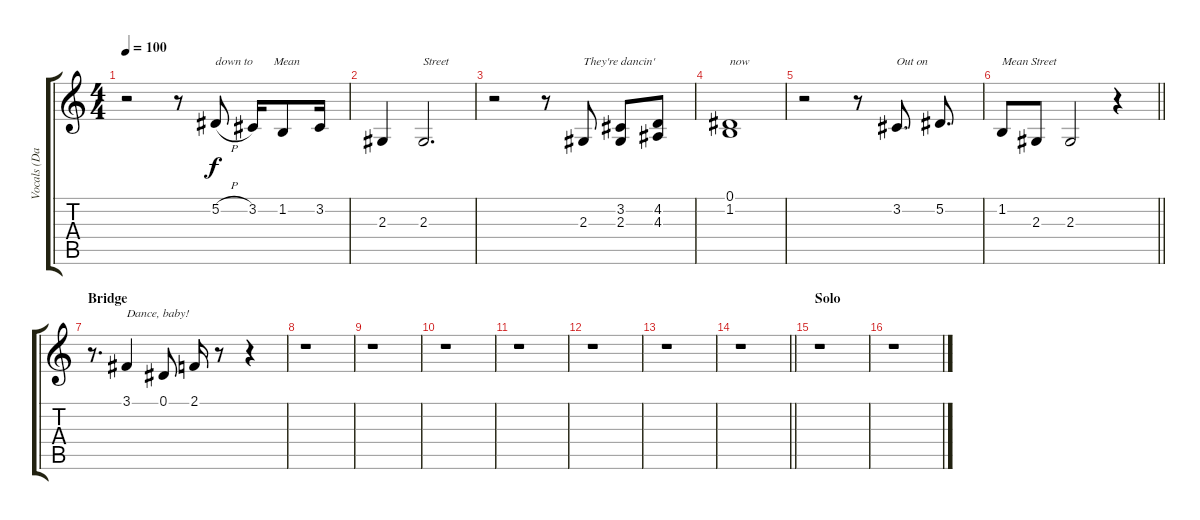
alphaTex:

\track ("Vocals (David Lee Roth)" "Vocals (Da") {mute instrument sopranosax}
\staff {score tabs}
\tuning (Eb4 Bb3 Gb3 Db3 Ab2 Eb2) {hide}
\ts (4 4)
\tempo 100
\clef g2
\ks c
r.2{dy f} r.8 5.2{h}.8{txt "down to       Mean"} 3.2.16 1.2.8 3.2.16 |
2.3.4 2.3.2{d txt "Street"} |
r.2 r.8 2.3.8{txt "They're dancin'"} (3.2 2.3).8 (4.2 4.3).8 |
(0.1 1.2).1{txt "now"} |
r.2 r.8 3.2.8{d txt "Out on"} 5.2.8{d} |
\barLineRight lightlight
1.2.8{txt "Mean Street"} 2.3.8 2.3.2 r.4 |
\section ("" "Bridge")
r.8{d} 3.1.4{txt "Dance, baby!"} 0.1.8 2.1.16 r.8 r.4 |
r.1 |
r.1 |
r.1 |
r.1 |
r.1 |
r.1 |
\barLineRight lightlight
r.1 |
\section ("" "Solo")
r.1 |
r.1
